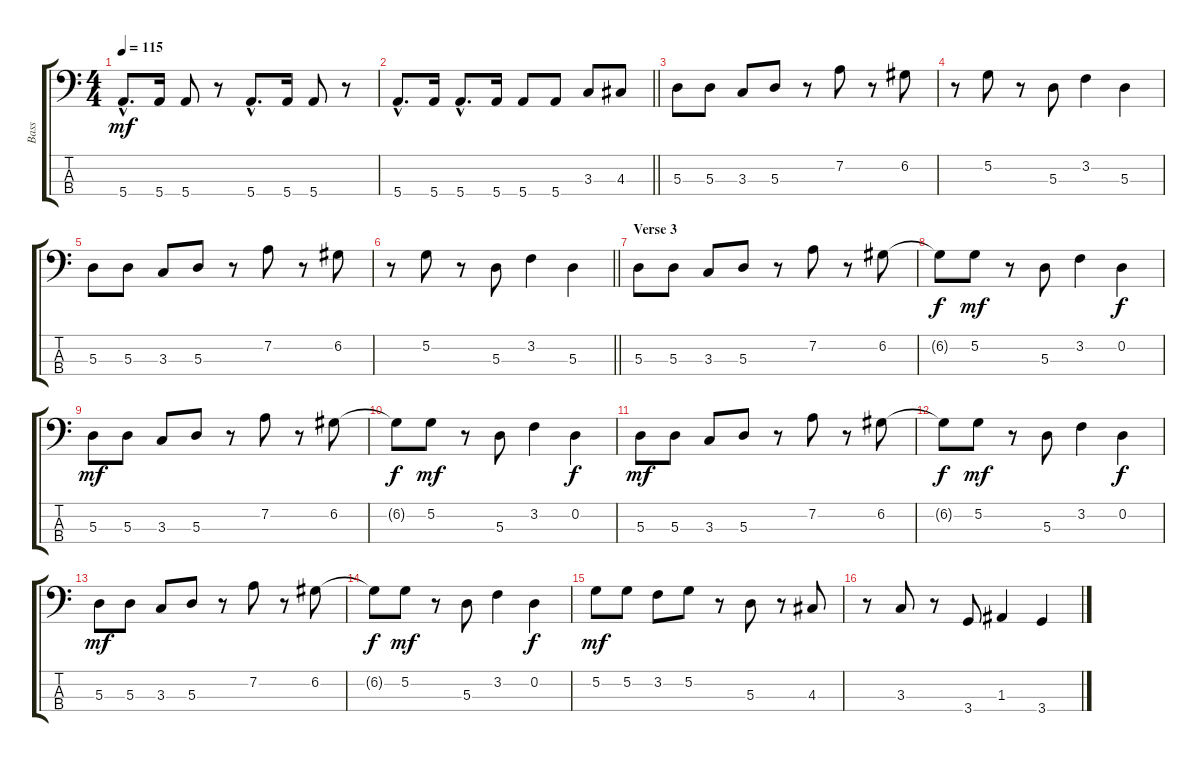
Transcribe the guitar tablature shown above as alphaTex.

\track ("Bass" "Bass") {instrument electricbassfinger}
\staff {score tabs}
\tuning (G2 D2 A1 E1) {hide}
\ts (4 4)
\tempo 115
\clef f4
\ks c
5.4{hac}.8{d dy mf} 5.4.16 5.4.8 r.8 5.4{hac}.8{d} 5.4.16 5.4.8 r.8 |
\barLineRight lightlight
5.4{hac}.8{d} 5.4.16 5.4{hac}.8{d} 5.4.16 5.4.8 5.4.8 3.3.8 4.3.8 |
5.3.8 5.3.8 3.3.8 5.3.8 r.8 7.2.8 r.8 6.2.8 |
r.8 5.2.8 r.8 5.3.8 3.2.4 5.3.4 |
5.3.8 5.3.8 3.3.8 5.3.8 r.8 7.2.8 r.8 6.2.8 |
\barLineRight lightlight
r.8 5.2.8 r.8 5.3.8 3.2.4 5.3.4 |
\section ("" "Verse 3")
5.3.8 5.3.8 3.3.8 5.3.8 r.8 7.2.8 r.8 6.2.8 |
6.2{t}.8{dy f} 5.2.8{dy mf} r.8 5.3.8 3.2.4 0.2.4{dy f} |
5.3.8{dy mf} 5.3.8 3.3.8 5.3.8 r.8 7.2.8 r.8 6.2.8 |
6.2{t}.8{dy f} 5.2.8{dy mf} r.8 5.3.8 3.2.4 0.2.4{dy f} |
5.3.8{dy mf} 5.3.8 3.3.8 5.3.8 r.8 7.2.8 r.8 6.2.8 |
6.2{t}.8{dy f} 5.2.8{dy mf} r.8 5.3.8 3.2.4 0.2.4{dy f} |
5.3.8{dy mf} 5.3.8 3.3.8 5.3.8 r.8 7.2.8 r.8 6.2.8 |
6.2{t}.8{dy f} 5.2.8{dy mf} r.8 5.3.8 3.2.4 0.2.4{dy f} |
5.2.8{dy mf} 5.2.8 3.2.8 5.2.8 r.8 5.3.8 r.8 4.3.8 |
r.8 3.3.8 r.8 3.4.8 1.3.4 3.4.4
